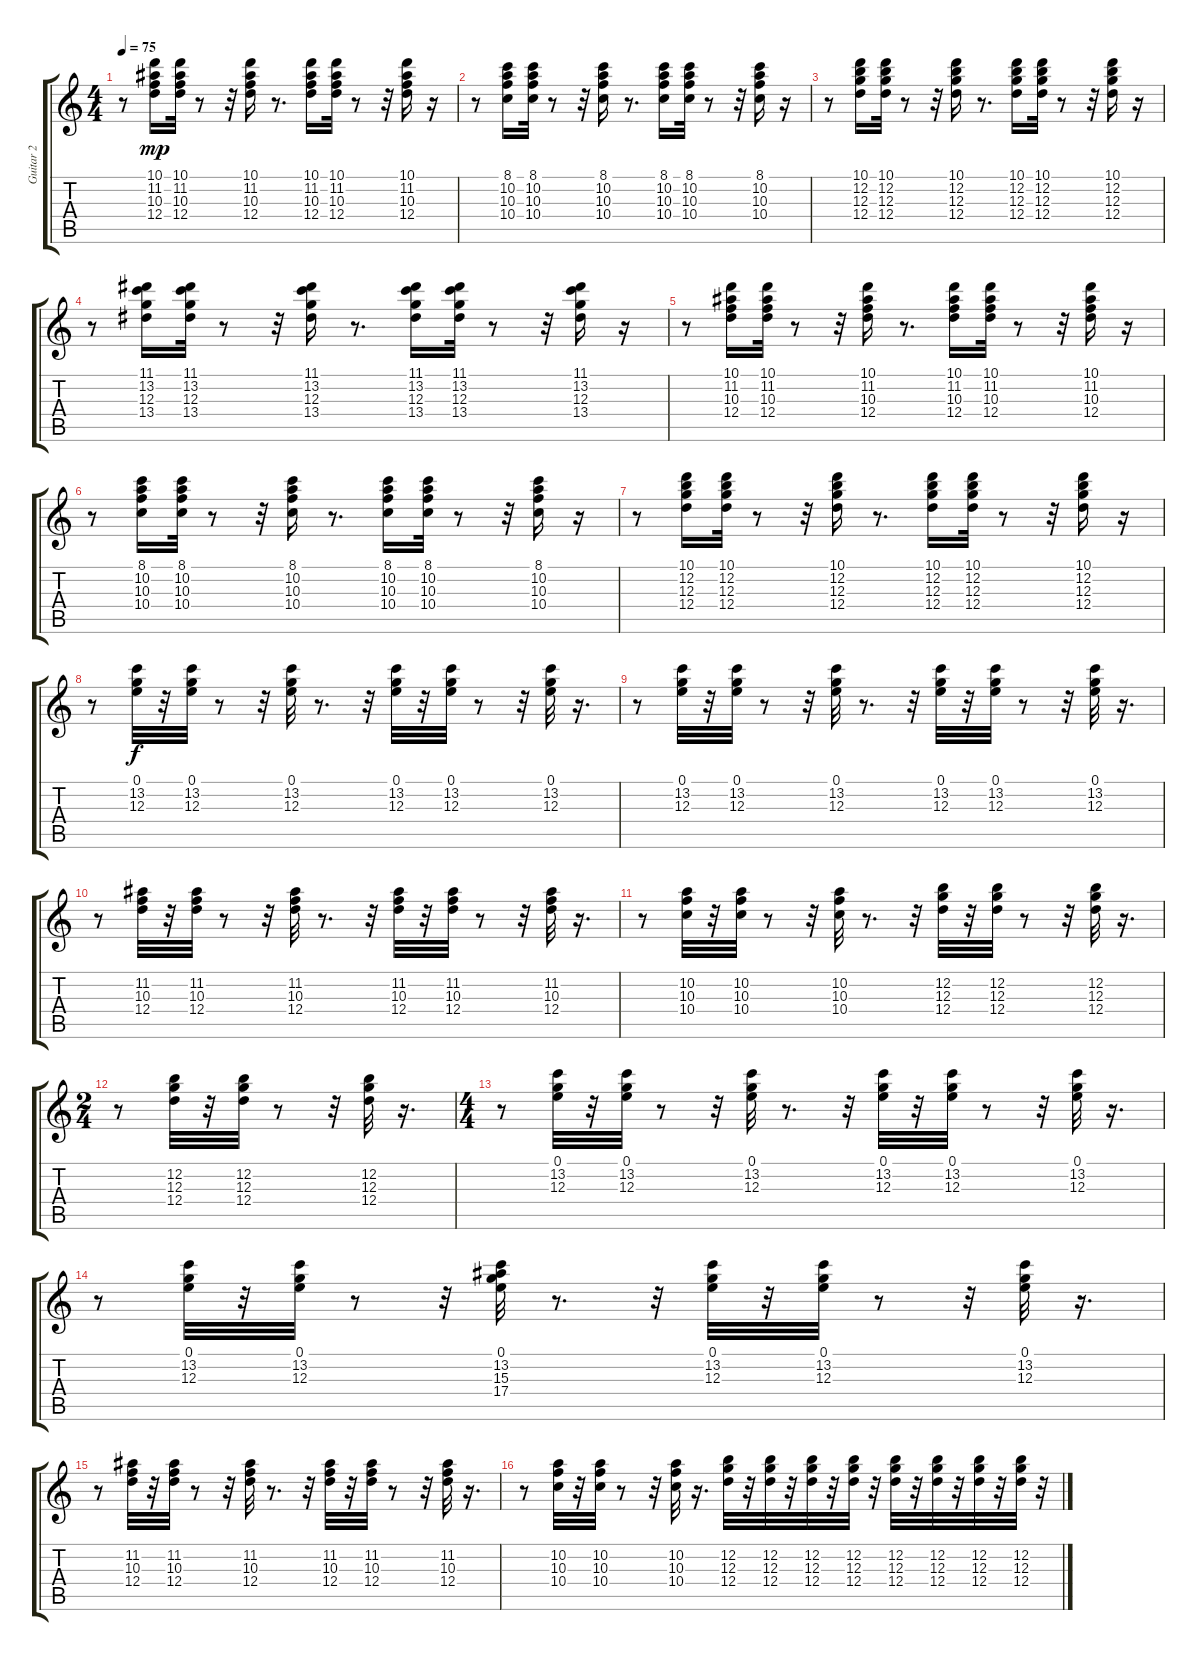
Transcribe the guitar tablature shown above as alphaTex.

\track ("Guitar 2" "Guitar 2") {instrument electricguitarclean}
\staff {score tabs}
\tuning (E4 B3 G3 D3 A2 E2) {hide}
\ts (4 4)
\tempo 75
\clef g2
\ks c
r.8{dy mp} (10.1 11.2 10.3 12.4).16 (10.1 11.2 10.3 12.4).32 r.8 r.32 (10.1 11.2 10.3 12.4).16 r.8{d} (10.1 11.2 10.3 12.4).16 (10.1 11.2 10.3 12.4).32 r.8 r.32 (10.1 11.2 10.3 12.4).16 r.16 |
r.8 (8.1 10.2 10.3 10.4).16 (8.1 10.2 10.3 10.4).32 r.8 r.32 (8.1 10.2 10.3 10.4).16 r.8{d} (8.1 10.2 10.3 10.4).16 (8.1 10.2 10.3 10.4).32 r.8 r.32 (8.1 10.2 10.3 10.4).16 r.16 |
r.8 (10.1 12.2 12.3 12.4).16 (10.1 12.2 12.3 12.4).32 r.8 r.32 (10.1 12.2 12.3 12.4).16 r.8{d} (10.1 12.2 12.3 12.4).16 (10.1 12.2 12.3 12.4).32 r.8 r.32 (10.1 12.2 12.3 12.4).16 r.16 |
r.8 (11.1 13.2 12.3 13.4).16 (11.1 13.2 12.3 13.4).32 r.8 r.32 (11.1 13.2 12.3 13.4).16 r.8{d} (11.1 13.2 12.3 13.4).16 (11.1 13.2 12.3 13.4).32 r.8 r.32 (11.1 13.2 12.3 13.4).16 r.16 |
r.8 (10.1 11.2 10.3 12.4).16 (10.1 11.2 10.3 12.4).32 r.8 r.32 (10.1 11.2 10.3 12.4).16 r.8{d} (10.1 11.2 10.3 12.4).16 (10.1 11.2 10.3 12.4).32 r.8 r.32 (10.1 11.2 10.3 12.4).16 r.16 |
r.8 (8.1 10.2 10.3 10.4).16 (8.1 10.2 10.3 10.4).32 r.8 r.32 (8.1 10.2 10.3 10.4).16 r.8{d} (8.1 10.2 10.3 10.4).16 (8.1 10.2 10.3 10.4).32 r.8 r.32 (8.1 10.2 10.3 10.4).16 r.16 |
r.8 (10.1 12.2 12.3 12.4).16 (10.1 12.2 12.3 12.4).32 r.8 r.32 (10.1 12.2 12.3 12.4).16 r.8{d} (10.1 12.2 12.3 12.4).16 (10.1 12.2 12.3 12.4).32 r.8 r.32 (10.1 12.2 12.3 12.4).16 r.16 |
r.8 (0.1 13.2 12.3).32{dy f} r.32 (0.1 13.2 12.3).32 r.8 r.32 (0.1 13.2 12.3).32 r.8{d} r.32 (0.1 13.2 12.3).32 r.32 (0.1 13.2 12.3).32 r.8 r.32 (0.1 13.2 12.3).32 r.16{d} |
r.8 (0.1 13.2 12.3).32 r.32 (0.1 13.2 12.3).32 r.8 r.32 (0.1 13.2 12.3).32 r.8{d} r.32 (0.1 13.2 12.3).32 r.32 (0.1 13.2 12.3).32 r.8 r.32 (0.1 13.2 12.3).32 r.16{d} |
r.8 (11.2 10.3 12.4).32 r.32 (11.2 10.3 12.4).32 r.8 r.32 (11.2 10.3 12.4).32 r.8{d} r.32 (11.2 10.3 12.4).32 r.32 (11.2 10.3 12.4).32 r.8 r.32 (11.2 10.3 12.4).32 r.16{d} |
r.8 (10.2 10.3 10.4).32 r.32 (10.2 10.3 10.4).32 r.8 r.32 (10.2 10.3 10.4).32 r.8{d} r.32 (12.2 12.3 12.4).32 r.32 (12.2 12.3 12.4).32 r.8 r.32 (12.2 12.3 12.4).32 r.16{d} |
\ts (2 4)
r.8 (12.2 12.3 12.4).32 r.32 (12.2 12.3 12.4).32 r.8 r.32 (12.2 12.3 12.4).32 r.16{d} |
\ts (4 4)
r.8 (0.1 13.2 12.3).32 r.32 (0.1 13.2 12.3).32 r.8 r.32 (0.1 13.2 12.3).32 r.8{d} r.32 (0.1 13.2 12.3).32 r.32 (0.1 13.2 12.3).32 r.8 r.32 (0.1 13.2 12.3).32 r.16{d} |
r.8 (0.1 13.2 12.3).32 r.32 (0.1 13.2 12.3).32 r.8 r.32 (0.1 13.2 15.3 17.4).32 r.8{d} r.32 (0.1 13.2 12.3).32 r.32 (0.1 13.2 12.3).32 r.8 r.32 (0.1 13.2 12.3).32 r.16{d} |
r.8 (11.2 10.3 12.4).32 r.32 (11.2 10.3 12.4).32 r.8 r.32 (11.2 10.3 12.4).32 r.8{d} r.32 (11.2 10.3 12.4).32 r.32 (11.2 10.3 12.4).32 r.8 r.32 (11.2 10.3 12.4).32 r.16{d} |
r.8 (10.2 10.3 10.4).32 r.32 (10.2 10.3 10.4).32 r.8 r.32 (10.2 10.3 10.4).32 r.16{d} (12.2 12.3 12.4).32 r.32 (12.2 12.3 12.4).32 r.32 (12.2 12.3 12.4).32 r.32 (12.2 12.3 12.4).32 r.32 (12.2 12.3 12.4).32 r.32 (12.2 12.3 12.4).32 r.32 (12.2 12.3 12.4).32 r.32 (12.2 12.3 12.4).32 r.32
